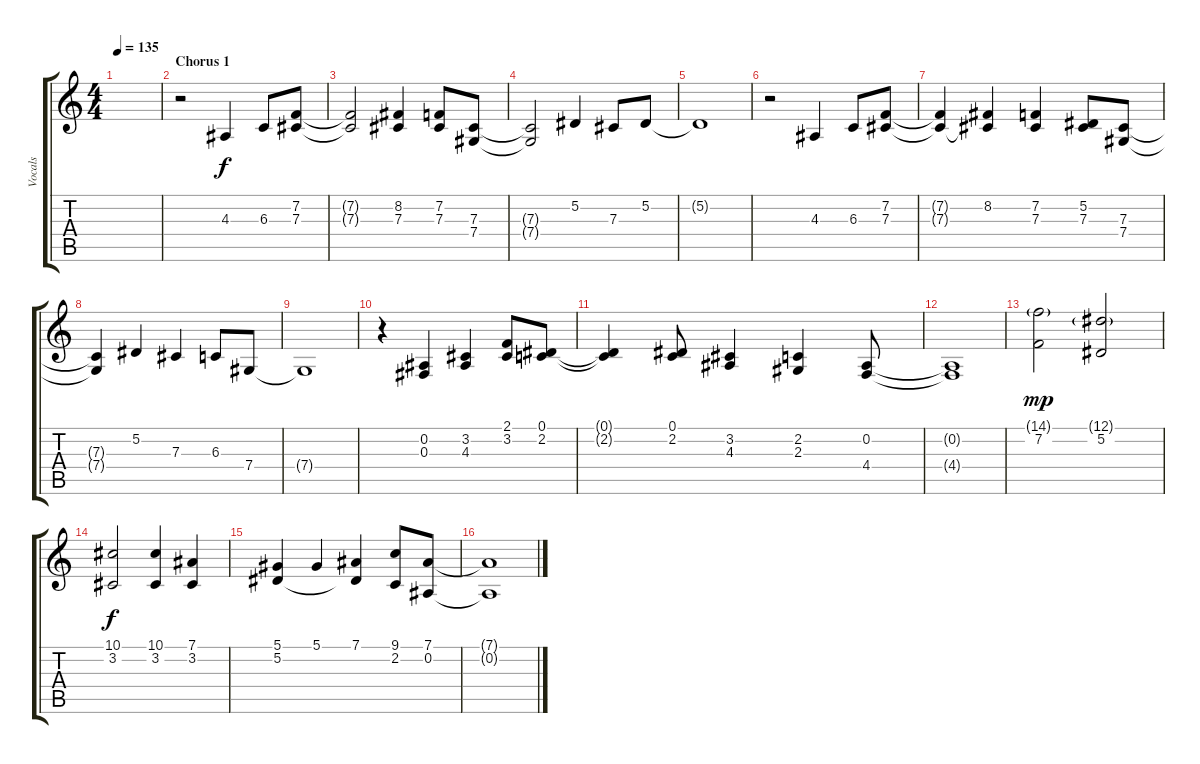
\track ("Vocals" "Vocals") {instrument oboe}
\staff {score tabs}
\tuning (Eb4 Bb3 Gb3 Db3 Ab2 Eb2) {hide}
\ts (4 4)
\tempo 135
\clef g2
\ks c
|
\section ("" "Chorus 1")
r.2 4.3.4 6.3.8 (7.2 7.3).8 |
(7.2{t} 7.3{t}).2 (8.2 7.3).4 (7.2 7.3).8 (7.3 7.4).8 |
(7.3{t} 7.4{t}).2 5.2.4 7.3.8 5.2.8 |
5.2{t}.1 |
r.2 4.3.4 6.3.8 (7.2 7.3).8 |
(7.2{t} 7.3{t}).4 (8.2 7.3{t}).4 (7.2 7.3).4 (5.2 7.3).8 (7.3 7.4).8 |
(7.3{t} 7.4{t}).4 5.2.4 7.3.4 6.3.8 7.4.8 |
7.4{t}.1 |
r.4 (0.2 0.3).4 (3.2 4.3).4 (2.1 3.2).8 (0.1 2.2).8 |
(0.1{t} 2.2{t}).4 (0.1 2.2).8 (3.2 4.3).4 (2.2 2.3).4 (0.2 4.4).8 |
(0.2{t} 4.4{t}).1 |
(14.1{g} 7.2).2{dy mp} (12.1{g} 5.2).2 |
(10.1 3.2).2{dy f} (10.1 3.2).4 (7.1 3.2).4 |
(5.1 5.2).4 5.1.4 (7.1 5.2{t}).4 (9.1 2.2).8 (7.1 0.2).8 |
(7.1{t} 0.2{t}).1
